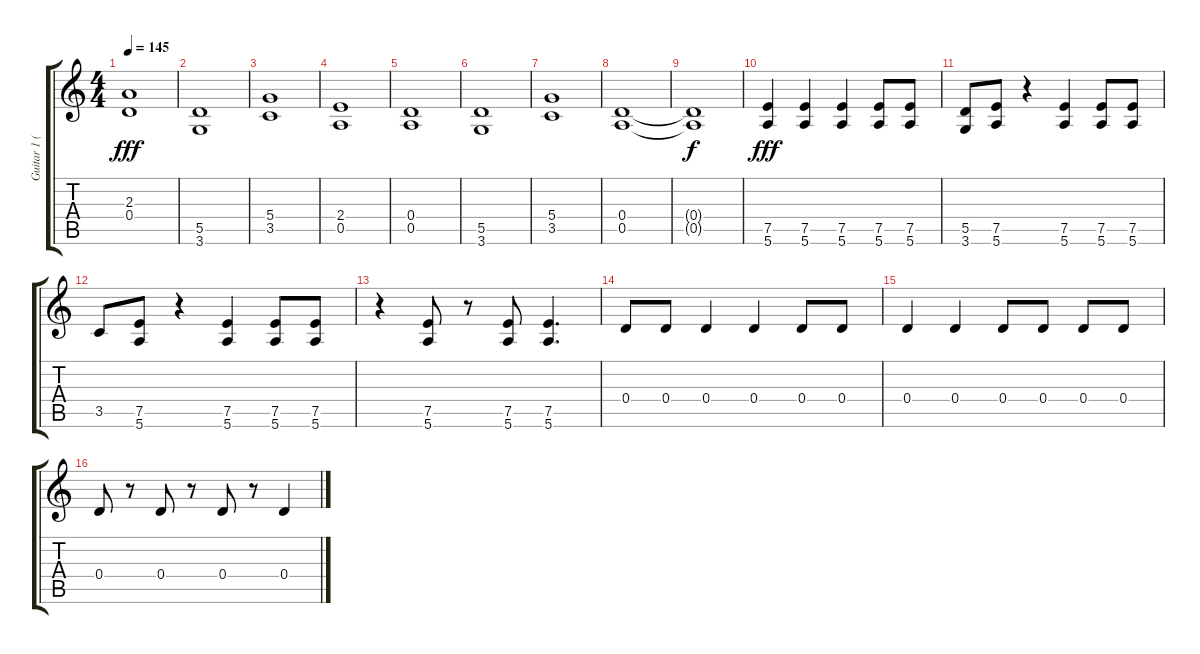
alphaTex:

\track ("Guitar 1 (Rhythm)" "Guitar 1 (") {instrument distortionguitar}
\staff {score tabs}
\tuning (E4 B3 G3 D3 A2 E2) {hide}
\ts (4 4)
\tempo 145
\clef g2
\ks c
(2.3 0.4).1{dy fff} |
(5.5 3.6).1 |
(5.4 3.5).1 |
(2.4 0.5).1 |
(0.4 0.5).1 |
(5.5 3.6).1 |
(5.4 3.5).1 |
(0.4 0.5).1 |
(0.4{t} 0.5{t}).1{dy f} |
(7.5 5.6).4{dy fff} (7.5 5.6).4 (7.5 5.6).4 (7.5 5.6).8 (7.5 5.6).8 |
(5.5 3.6).8 (7.5 5.6).8 r.4 (7.5 5.6).4 (7.5 5.6).8 (7.5 5.6).8 |
3.5.8 (7.5 5.6).8 r.4 (7.5 5.6).4 (7.5 5.6).8 (7.5 5.6).8 |
r.4 (7.5 5.6).8 r.8 (7.5 5.6).8 (7.5 5.6).4{d} |
0.4.8 0.4.8 0.4.4 0.4.4 0.4.8 0.4.8 |
0.4.4 0.4.4 0.4.8 0.4.8 0.4.8 0.4.8 |
0.4.8 r.8 0.4.8 r.8 0.4.8 r.8 0.4.4
